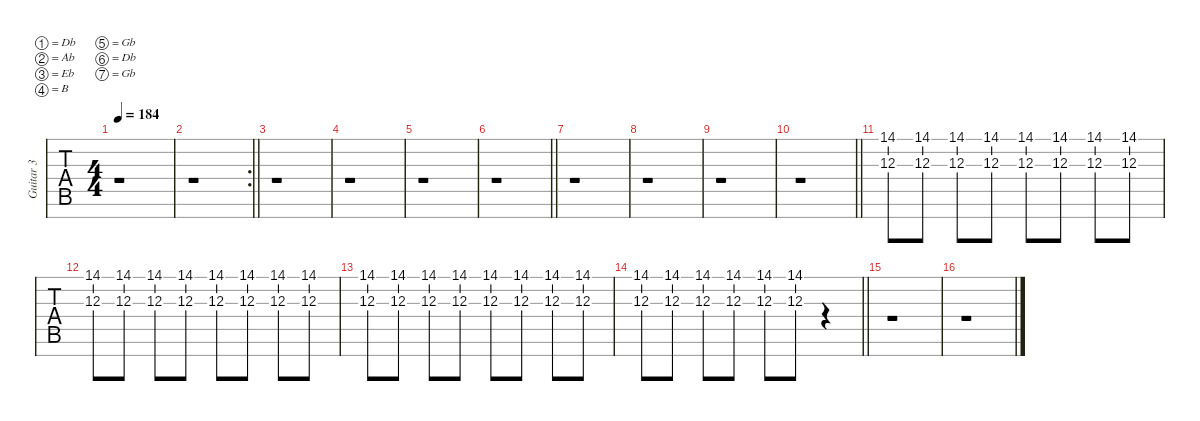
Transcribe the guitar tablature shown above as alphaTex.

\defaultSystemsLayout 2
\hideDynamics
\bracketExtendMode nobrackets
\multiTrackTrackNamePolicy allsystems
\firstSystemTrackNameMode fullname
\otherSystemsTrackNameMode fullname
\track ("Guitar 3" "Gtr. 3") {mute instrument overdrivenguitar}
\staff {tabs}
\tuning (Db4 Ab3 Eb3 B2 Gb2 Db2 Gb1)
\ts (4 4)
\tempo 184
\clef g2
\ks c
r.1{dy mf} |
\rc 2
\barLineRight lightlight
r.1 |
r.1 |
r.1 |
r.1 |
\barLineRight lightlight
r.1 |
r.1 |
r.1 |
r.1 |
\barLineRight lightlight
r.1 |
(14.1{acc #} 12.3{acc #}).8 (14.1{acc #} 12.3{acc #}).8 (14.1{acc #} 12.3{acc #}).8 (14.1{acc #} 12.3{acc #}).8 (14.1{acc #} 12.3{acc #}).8 (14.1{acc #} 12.3{acc #}).8 (14.1{acc #} 12.3{acc #}).8 (14.1{acc #} 12.3{acc #}).8 |
(14.1{acc #} 12.3{acc #}).8 (14.1{acc #} 12.3{acc #}).8 (14.1{acc #} 12.3{acc #}).8 (14.1{acc #} 12.3{acc #}).8 (14.1{acc #} 12.3{acc #}).8 (14.1{acc #} 12.3{acc #}).8 (14.1{acc #} 12.3{acc #}).8 (14.1{acc #} 12.3{acc #}).8 |
(14.1{acc #} 12.3{acc #}).8 (14.1{acc #} 12.3{acc #}).8 (14.1{acc #} 12.3{acc #}).8 (14.1{acc #} 12.3{acc #}).8 (14.1{acc #} 12.3{acc #}).8 (14.1{acc #} 12.3{acc #}).8 (14.1{acc #} 12.3{acc #}).8 (14.1{acc #} 12.3{acc #}).8 |
\barLineRight lightlight
(14.1{acc #} 12.3{acc #}).8 (14.1{acc #} 12.3{acc #}).8 (14.1{acc #} 12.3{acc #}).8 (14.1{acc #} 12.3{acc #}).8 (14.1{acc #} 12.3{acc #}).8 (14.1{acc #} 12.3{acc #}).8 r.4 |
r.1 |
r.1
